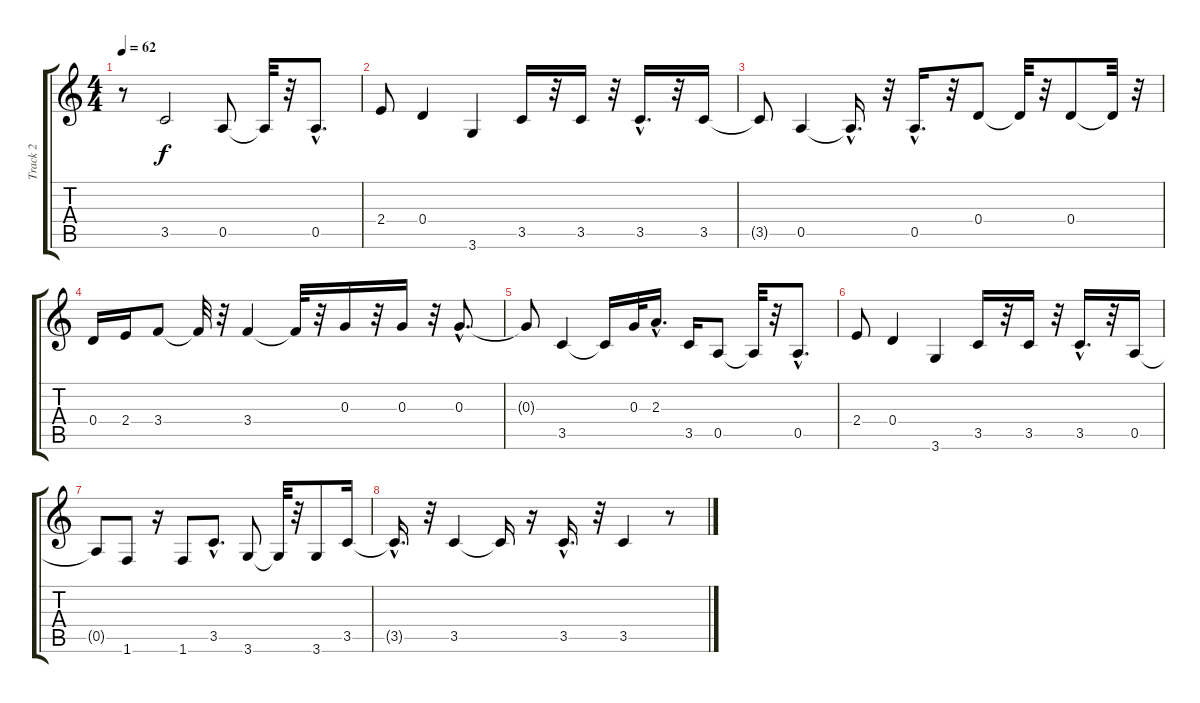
\track ("Track 2" "Track 2") {instrument electricbassfinger}
\staff {score tabs}
\tuning (E4 B3 G3 D3 A2 E2) {hide}
\ts (4 4)
\tempo 62
\clef g2
\ks c
r.8{dy f instrument electricbassfinger} 3.5.2 0.5.8 0.5{t}.32 r.32 0.5{hac}.8{d} |
2.4.8 0.4.4 3.6.4 3.5.16 r.32 3.5.16 r.32 3.5{hac}.16{d} r.32 3.5.16 |
3.5{t}.8 0.5.4 0.5{hac t}.16{d} r.32 0.5{hac}.16{d} r.32 0.4.8 0.4{t}.32 r.32 0.4.8 0.4{t}.32 r.32 |
0.4.16 2.4.16 3.4.8 3.4{t}.32 r.32 3.4.4 3.4{t}.32 r.32 0.3.16 r.32 0.3.16 r.32 0.3{hac}.8{d} |
0.3{t}.8 3.5.4 3.5{t}.16 0.3.32 2.3{hac}.16{d} 3.5.16 0.5.8 0.5{t}.32 r.32 0.5{hac}.8{d} |
2.4.8 0.4.4 3.6.4 3.5.16 r.32 3.5.16 r.32 3.5{hac}.16{d} r.32 0.5.16 |
0.5{t}.8 1.6.8 r.16 1.6.8 3.5{hac}.8{d} 3.6.8 3.6{t}.32 r.32 3.6.8 3.5.16 |
3.5{hac t}.16{d} r.32 3.5.4 3.5{t}.16 r.16 3.5{hac}.16{d} r.32 3.5.4 r.8
